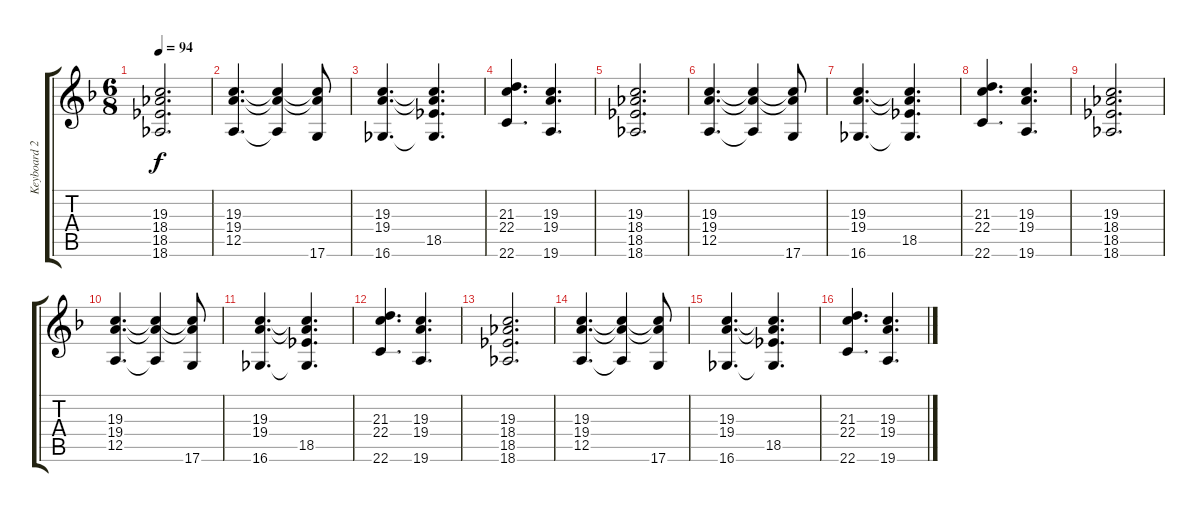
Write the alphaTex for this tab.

\track ("Keyboard 2" "Keyboard 2") {instrument rockorgan}
\staff {score tabs}
\tuning (E4 A3 F3 D3 A2 D2) {hide}
\ts (6 8)
\tempo 94
\clef g2
\ks dminor
(19.3 18.4 18.5 18.6).2{d dy f} |
(19.3 19.4 12.5).4{d} (19.3{t} 19.4{t} 12.5{t}).4 (19.3{t} 19.4{t} 17.6).8 |
(19.3 19.4 16.6).4{d} (19.3{t} 19.4{t} 18.5 16.6{t}).4{d} |
(21.3 22.4 22.6).4{d} (19.3 19.4 19.6).4{d} |
(19.3 18.4 18.5 18.6).2{d} |
(19.3 19.4 12.5).4{d} (19.3{t} 19.4{t} 12.5{t}).4 (19.3{t} 19.4{t} 17.6).8 |
(19.3 19.4 16.6).4{d} (19.3{t} 19.4{t} 18.5 16.6{t}).4{d} |
(21.3 22.4 22.6).4{d} (19.3 19.4 19.6).4{d} |
(19.3 18.4 18.5 18.6).2{d} |
(19.3 19.4 12.5).4{d} (19.3{t} 19.4{t} 12.5{t}).4 (19.3{t} 19.4{t} 17.6).8 |
(19.3 19.4 16.6).4{d} (19.3{t} 19.4{t} 18.5 16.6{t}).4{d} |
(21.3 22.4 22.6).4{d} (19.3 19.4 19.6).4{d} |
(19.3 18.4 18.5 18.6).2{d} |
(19.3 19.4 12.5).4{d} (19.3{t} 19.4{t} 12.5{t}).4 (19.3{t} 19.4{t} 17.6).8 |
(19.3 19.4 16.6).4{d} (19.3{t} 19.4{t} 18.5 16.6{t}).4{d} |
(21.3 22.4 22.6).4{d} (19.3 19.4 19.6).4{d}
